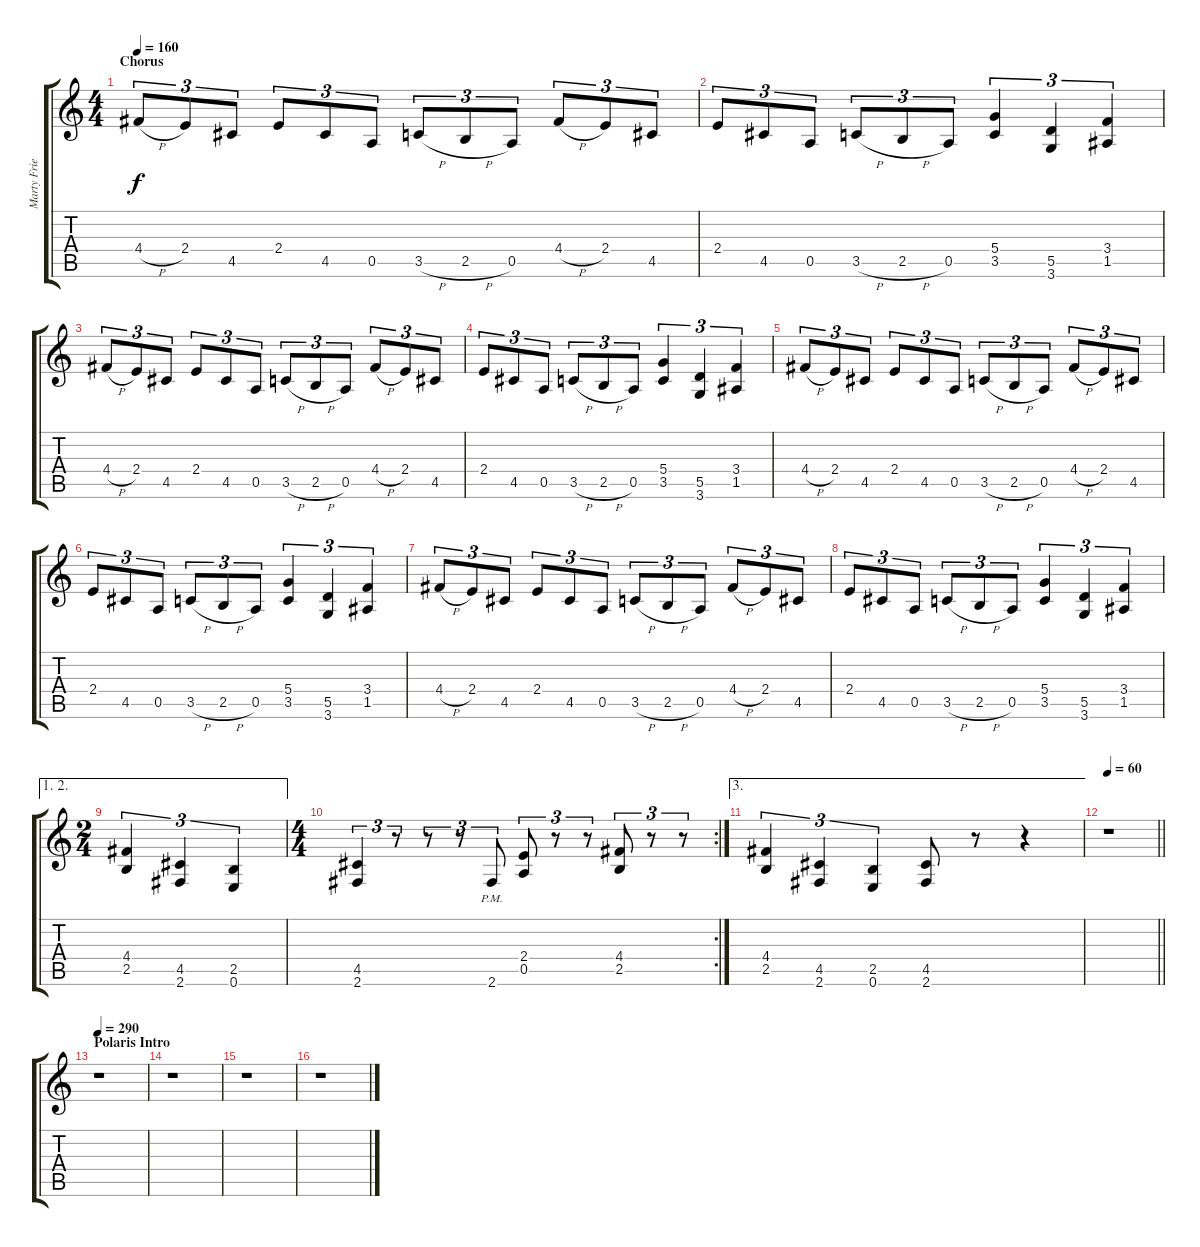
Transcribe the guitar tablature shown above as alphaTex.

\track ("Marty Friedman" "Marty Frie") {instrument distortionguitar}
\staff {score tabs}
\tuning (E4 B3 G3 D3 A2 E2) {hide}
\ts (4 4)
\section ("" "Chorus")
\tempo 160
\clef g2
\ks c
4.4{h}.8{tu (3 2) dy f} 2.4.8{tu (3 2)} 4.5.8{tu (3 2)} 2.4.8{tu (3 2)} 4.5.8{tu (3 2)} 0.5.8{tu (3 2)} 3.5{h}.8{tu (3 2)} 2.5{h}.8{tu (3 2)} 0.5.8{tu (3 2)} 4.4{h}.8{tu (3 2)} 2.4.8{tu (3 2)} 4.5.8{tu (3 2)} |
2.4.8{tu (3 2)} 4.5.8{tu (3 2)} 0.5.8{tu (3 2)} 3.5{h}.8{tu (3 2)} 2.5{h}.8{tu (3 2)} 0.5.8{tu (3 2)} (5.4 3.5).4{tu (3 2)} (5.5 3.6).4{tu (3 2)} (3.4 1.5).4{tu (3 2)} |
4.4{h}.8{tu (3 2)} 2.4.8{tu (3 2)} 4.5.8{tu (3 2)} 2.4.8{tu (3 2)} 4.5.8{tu (3 2)} 0.5.8{tu (3 2)} 3.5{h}.8{tu (3 2)} 2.5{h}.8{tu (3 2)} 0.5.8{tu (3 2)} 4.4{h}.8{tu (3 2)} 2.4.8{tu (3 2)} 4.5.8{tu (3 2)} |
2.4.8{tu (3 2)} 4.5.8{tu (3 2)} 0.5.8{tu (3 2)} 3.5{h}.8{tu (3 2)} 2.5{h}.8{tu (3 2)} 0.5.8{tu (3 2)} (5.4 3.5).4{tu (3 2)} (5.5 3.6).4{tu (3 2)} (3.4 1.5).4{tu (3 2)} |
4.4{h}.8{tu (3 2)} 2.4.8{tu (3 2)} 4.5.8{tu (3 2)} 2.4.8{tu (3 2)} 4.5.8{tu (3 2)} 0.5.8{tu (3 2)} 3.5{h}.8{tu (3 2)} 2.5{h}.8{tu (3 2)} 0.5.8{tu (3 2)} 4.4{h}.8{tu (3 2)} 2.4.8{tu (3 2)} 4.5.8{tu (3 2)} |
2.4.8{tu (3 2)} 4.5.8{tu (3 2)} 0.5.8{tu (3 2)} 3.5{h}.8{tu (3 2)} 2.5{h}.8{tu (3 2)} 0.5.8{tu (3 2)} (5.4 3.5).4{tu (3 2)} (5.5 3.6).4{tu (3 2)} (3.4 1.5).4{tu (3 2)} |
4.4{h}.8{tu (3 2)} 2.4.8{tu (3 2)} 4.5.8{tu (3 2)} 2.4.8{tu (3 2)} 4.5.8{tu (3 2)} 0.5.8{tu (3 2)} 3.5{h}.8{tu (3 2)} 2.5{h}.8{tu (3 2)} 0.5.8{tu (3 2)} 4.4{h}.8{tu (3 2)} 2.4.8{tu (3 2)} 4.5.8{tu (3 2)} |
2.4.8{tu (3 2)} 4.5.8{tu (3 2)} 0.5.8{tu (3 2)} 3.5{h}.8{tu (3 2)} 2.5{h}.8{tu (3 2)} 0.5.8{tu (3 2)} (5.4 3.5).4{tu (3 2)} (5.5 3.6).4{tu (3 2)} (3.4 1.5).4{tu (3 2)} |
\ae (1 2)
\ts (2 4)
(4.4 2.5).4{tu (3 2)} (4.5 2.6).4{tu (3 2)} (2.5 0.6).4{tu (3 2)} |
\rc 2
\ts (4 4)
(4.5 2.6).4{tu (3 2)} r.8{tu (3 2)} r.8{tu (3 2)} r.8{tu (3 2)} 2.6{pm}.8{tu (3 2)} (2.4 0.5).8{tu (3 2)} r.8{tu (3 2)} r.8{tu (3 2)} (4.4 2.5).8{tu (3 2)} r.8{tu (3 2)} r.8{tu (3 2)} |
\ae 3
(4.4 2.5).4{tu (3 2)} (4.5 2.6).4{tu (3 2)} (2.5 0.6).4{tu (3 2)} (4.5 2.6).8 r.8 r.4 |
\tempo 60
\barLineRight lightlight
r.1 |
\section ("" "Polaris Intro")
\tempo 290
r.1 |
r.1 |
r.1 |
r.1
